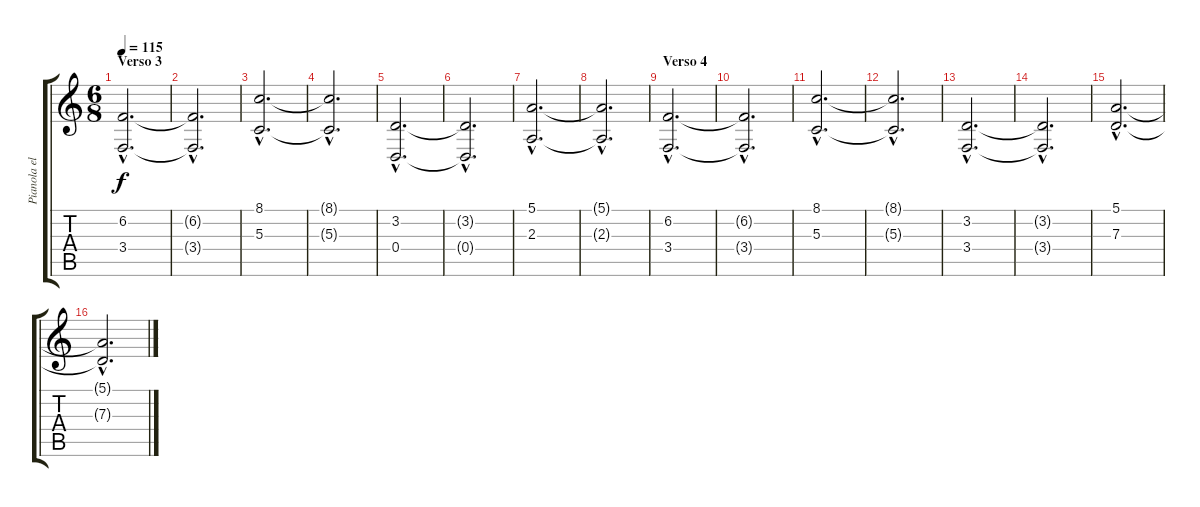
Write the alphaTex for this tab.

\track ("Pianola elettrica" "Pianola el") {instrument pad7halo}
\staff {score tabs}
\tuning (E4 B3 G3 D3 A2 E2) {hide}
\ts (6 8)
\section ("" "Verso 3")
\tempo 115
\clef g2
\ks c
(6.2{hac} 3.4{hac}).2{d dy f} |
(6.2{hac t} 3.4{hac t}).2{d} |
(8.1{hac} 5.3{hac}).2{d} |
(8.1{hac t} 5.3{hac t}).2{d} |
(3.2{hac} 0.4{hac}).2{d} |
(3.2{hac t} 0.4{hac t}).2{d} |
(5.1{hac} 2.3{hac}).2{d} |
(5.1{hac t} 2.3{hac t}).2{d} |
\section ("" "Verso 4")
(6.2{hac} 3.4{hac}).2{d} |
(6.2{hac t} 3.4{hac t}).2{d} |
(8.1{hac} 5.3{hac}).2{d} |
(8.1{hac t} 5.3{hac t}).2{d} |
(3.2{hac} 3.4{hac}).2{d} |
(3.2{hac t} 3.4{hac t}).2{d} |
(5.1{hac} 7.3{hac}).2{d} |
(5.1{hac t} 7.3{hac t}).2{d volume 12}
